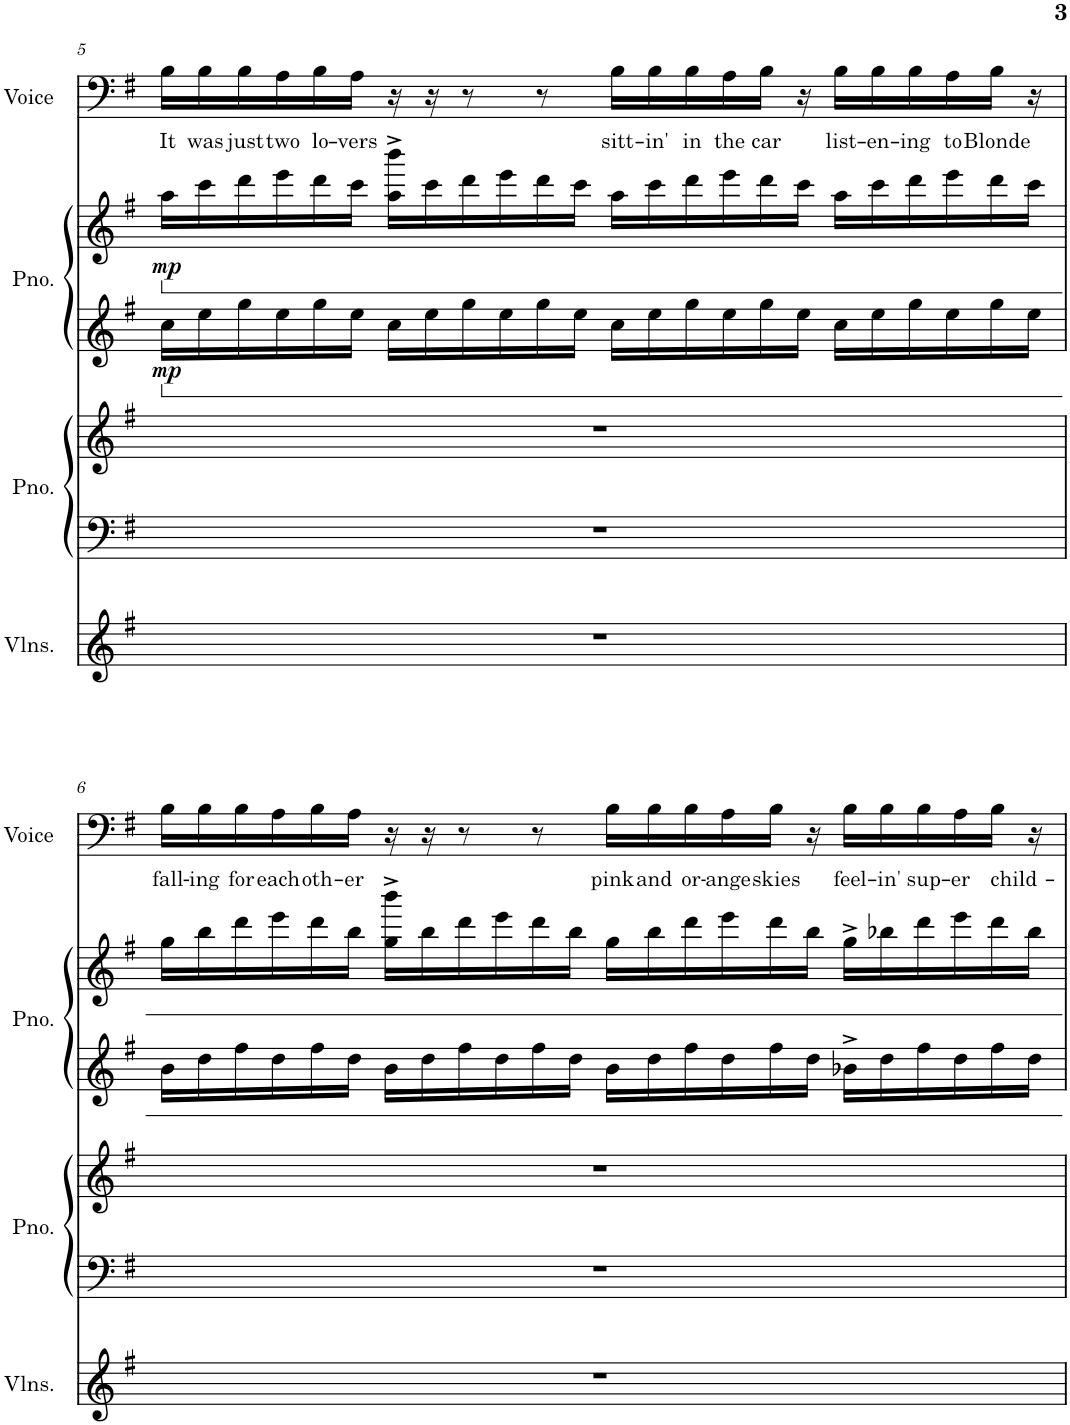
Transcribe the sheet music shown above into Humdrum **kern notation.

**kern	**kern	**kern	**kern	**kern	**dynam	**kern	**text
*part4	*part3	*part3	*part2	*part2	*part2	*part1	*part1
*staff6	*staff5	*staff4	*staff3	*staff2	*staff2/3	*staff1	*staff1
*I"Violins	*I"Piano	*	*I"Piano	*	*	*I"Voice	*
*I'Vlns.	*I'Pno.	*	*I'Pno.	*	*	*I'Voice	*
!!LO:PB:g=z
*clefG2	*clefF4	*clefG2	*clefG2	*clefG2	*	*clefF4	*
*k[f#]	*k[f#]	*k[f#]	*k[f#]	*k[f#]	*	*k[f#]	*
*M12/8	*M12/8	*M12/8	*M12/8	*M12/8	*	*M12/8	*
=5	=5	=5	=5	=5	=5	=5	=5
!	!	!	!	!	!LO:DY:b=2	!	!LO:LY:b
!	!	!	!	!	!LO:DY:n=1:b	!	!
1.r	1.r	1.r	16cc\LL	16aa\LL	mp mp	16B\LL	It
!	!	!	!	!	!	!	!LO:LY:b
.	.	.	16ee\	16ccc\	.	16B\	was
!	!	!	!	!	!	!	!LO:LY:b
.	.	.	16gg\	16ddd\	.	16B\	just
!	!	!	!	!	!	!	!LO:LY:b
.	.	.	16ee\	16eee\	.	16A\	two
!	!	!	!	!	!	!	!LO:LY:b
.	.	.	16gg\	16ddd\	.	16B\	lo-
!	!	!	!	!	!	!	!LO:LY:b
.	.	.	16ee\JJ	16ccc\JJ	.	16A\JJ	-vers
.	.	.	16cc\LL	16aa\^ 16bbb\^LL	.	16r	.
.	.	.	16ee\	16ccc\	.	16r	.
.	.	.	16gg\	16ddd\	.	8r	.
.	.	.	16ee\	16eee\	.	.	.
.	.	.	16gg\	16ddd\	.	8r	.
.	.	.	16ee\JJ	16ccc\JJ	.	.	.
!	!	!	!	!	!	!	!LO:LY:b
.	.	.	16cc\LL	16aa\LL	.	16B\LL	sitt-
!	!	!	!	!	!	!	!LO:LY:b
.	.	.	16ee\	16ccc\	.	16B\	-in'
!	!	!	!	!	!	!	!LO:LY:b
.	.	.	16gg\	16ddd\	.	16B\	in
!	!	!	!	!	!	!	!LO:LY:b
.	.	.	16ee\	16eee\	.	16A\	the
!	!	!	!	!	!	!	!LO:LY:b
.	.	.	16gg\	16ddd\	.	16B\JJ	car
.	.	.	16ee\JJ	16ccc\JJ	.	16r	.
!	!	!	!	!	!	!	!LO:LY:b
.	.	.	16cc\LL	16aa\LL	.	16B\LL	list-
!	!	!	!	!	!	!	!LO:LY:b
.	.	.	16ee\	16ccc\	.	16B\	-en-
!	!	!	!	!	!	!	!LO:LY:b
.	.	.	16gg\	16ddd\	.	16B\	-ing
!	!	!	!	!	!	!	!LO:LY:b
.	.	.	16ee\	16eee\	.	16A\	to
!	!	!	!	!	!	!	!LO:LY:b
.	.	.	16gg\	16ddd\	.	16B\JJ	Blonde
.	.	.	16ee\JJ	16ccc\JJ	.	16r	.
!!LO:LB:g=z
=6	=6	=6	=6	=6	=6	=6	=6
!	!	!	!	!	!	!	!LO:LY:b
1.r	1.r	1.r	16b\LL	16gg\LL	.	16B\LL	fall-
!	!	!	!	!	!	!	!LO:LY:b
.	.	.	16dd\	16bb\	.	16B\	-ing
!	!	!	!	!	!	!	!LO:LY:b
.	.	.	16ff#\	16ddd\	.	16B\	for
!	!	!	!	!	!	!	!LO:LY:b
.	.	.	16dd\	16eee\	.	16A\	each
!	!	!	!	!	!	!	!LO:LY:b
.	.	.	16ff#\	16ddd\	.	16B\	oth-
!	!	!	!	!	!	!	!LO:LY:b
.	.	.	16dd\JJ	16bb\JJ	.	16A\JJ	-er
.	.	.	16b\LL	16gg\^ 16bbb\^LL	.	16r	.
.	.	.	16dd\	16bb\	.	16r	.
.	.	.	16ff#\	16ddd\	.	8r	.
.	.	.	16dd\	16eee\	.	.	.
.	.	.	16ff#\	16ddd\	.	8r	.
.	.	.	16dd\JJ	16bb\JJ	.	.	.
!	!	!	!	!	!	!	!LO:LY:b
.	.	.	16b\LL	16gg\LL	.	16B\LL	pink
!	!	!	!	!	!	!	!LO:LY:b
.	.	.	16dd\	16bb\	.	16B\	and
!	!	!	!	!	!	!	!LO:LY:b
.	.	.	16ff#\	16ddd\	.	16B\	or-
!	!	!	!	!	!	!	!LO:LY:b
.	.	.	16dd\	16eee\	.	16A\	-ange
!	!	!	!	!	!	!	!LO:LY:b
.	.	.	16ff#\	16ddd\	.	16B\JJ	skies
.	.	.	16dd\JJ	16bb\JJ	.	16r	.
!	!	!	!	!	!	!	!LO:LY:b
.	.	.	16b-X^\LL	16gg^\LL	.	16B\LL	feel-
!	!	!	!	!	!	!	!LO:LY:b
.	.	.	16dd\	16bb-X\	.	16B\	-in'
!	!	!	!	!	!	!	!LO:LY:b
.	.	.	16ff#\	16ddd\	.	16B\	sup-
!	!	!	!	!	!	!	!LO:LY:b
.	.	.	16dd\	16eee\	.	16A\	-er
!	!	!	!	!	!	!	!LO:LY:b
.	.	.	16ff#\	16ddd\	.	16B\JJ	child-
.	.	.	16dd\JJ	16bb-\JJ	.	16r	.
=	=	=	=	=	=	=	=
*-	*-	*-	*-	*-	*-	*-	*-
